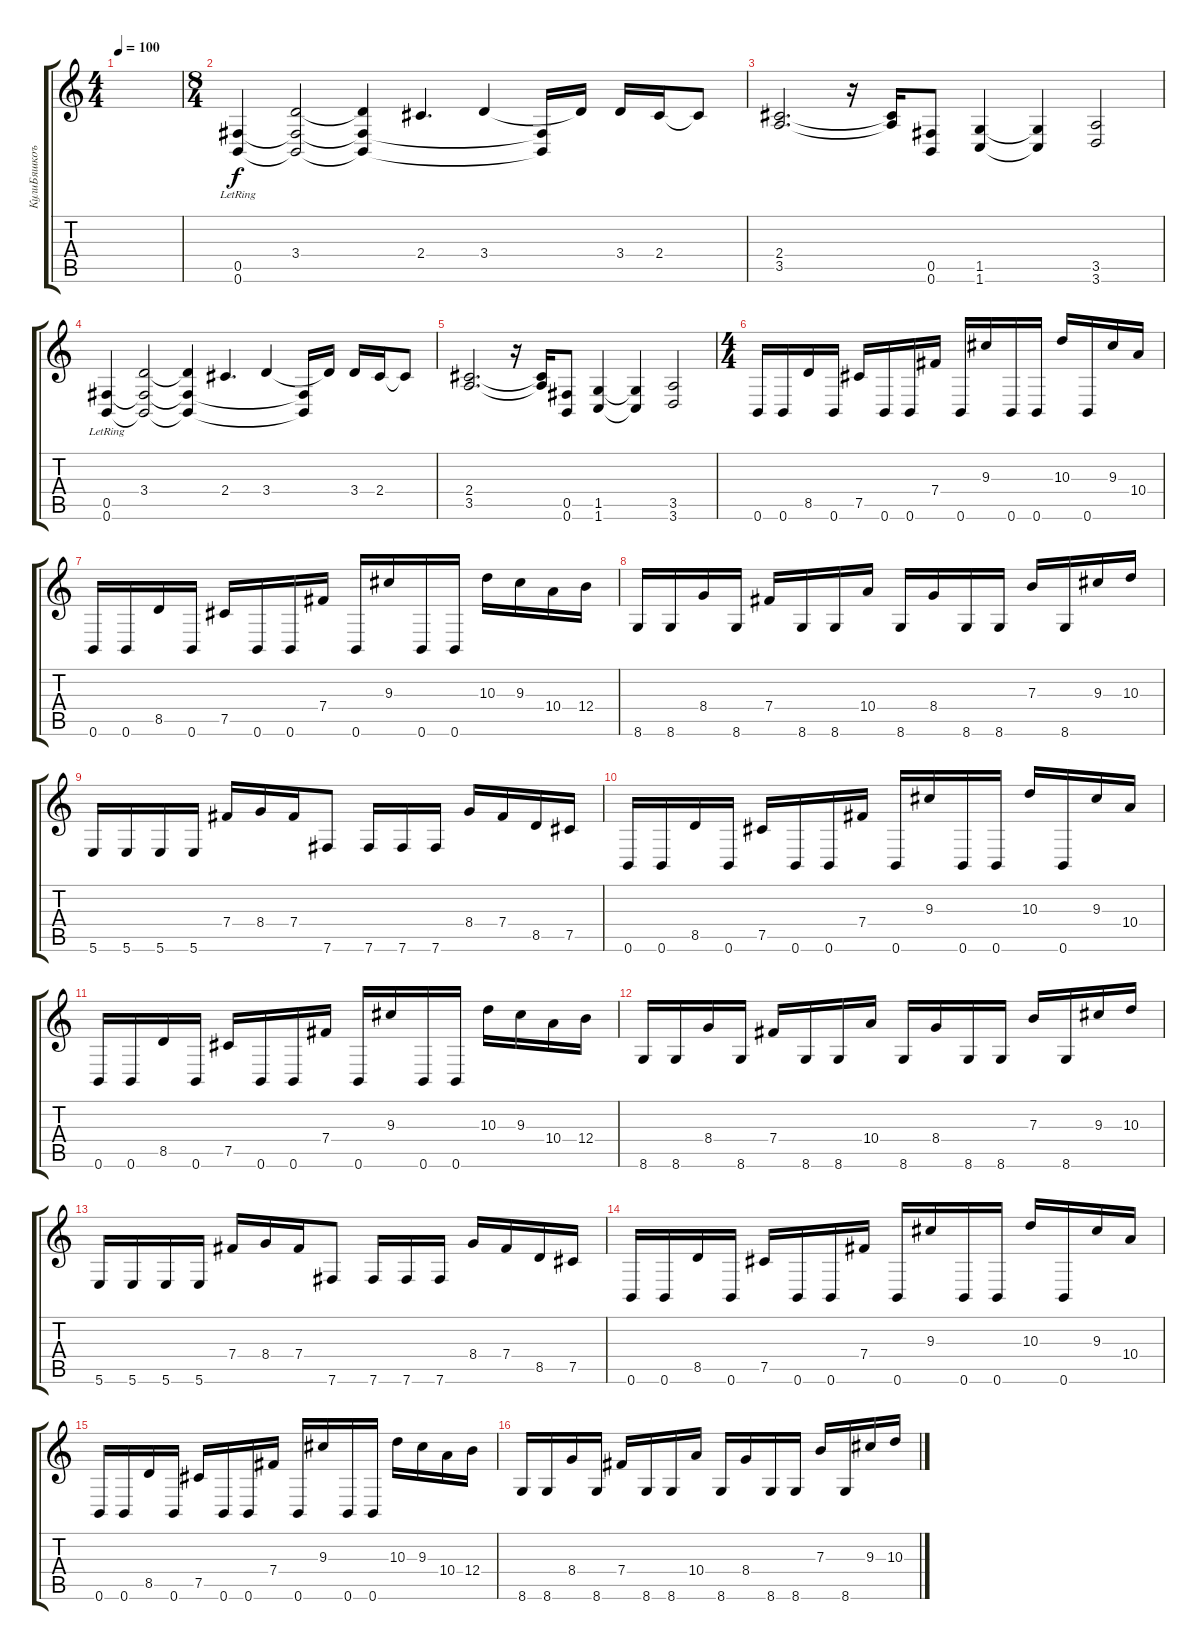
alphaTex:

\track ("КулиБяшкоъ" "КулиБяшкоъ") {instrument overdrivenguitar}
\staff {score tabs}
\tuning (Db4 Ab3 E3 B2 Gb2 B1) {hide}
\ts (4 4)
\tempo 100
\clef g2
\ks c
|
\ts (8 4)
(0.5{lr} 0.6{lr}).4 (3.4 0.5{t} 0.6{t}).2 (3.4{t} 0.5{t} 0.6{t}).4 2.4.4{d} 3.4.4 (0.5{t} 0.6{t}).16 3.4{t}.16 3.4.16 2.4.16 2.4{t}.8 |
(2.4 3.5).2{d} r.16 (2.4{t} 3.5{t}).16 (0.5 0.6).8 (1.5 1.6).4 (1.5{t} 1.6{t}).4 (3.5 3.6).2 |
(0.5{lr} 0.6{lr}).4 (3.4 0.5{t} 0.6{t}).2 (3.4{t} 0.5{t} 0.6{t}).4 2.4.4{d} 3.4.4 (0.5{t} 0.6{t}).16 3.4{t}.16 3.4.16 2.4.16 2.4{t}.8 |
(2.4 3.5).2{d} r.16 (2.4{t} 3.5{t}).16 (0.5 0.6).8 (1.5 1.6).4 (1.5{t} 1.6{t}).4 (3.5 3.6).2 |
\ts (4 4)
0.6.16 0.6.16 8.5.16 0.6.16 7.5.16 0.6.16 0.6.16 7.4.16 0.6.16 9.3.16 0.6.16 0.6.16 10.3.16 0.6.16 9.3.16 10.4.16 |
0.6.16 0.6.16 8.5.16 0.6.16 7.5.16 0.6.16 0.6.16 7.4.16 0.6.16 9.3.16 0.6.16 0.6.16 10.3.16 9.3.16 10.4.16 12.4.16 |
8.6.16 8.6.16 8.4.16 8.6.16 7.4.16 8.6.16 8.6.16 10.4.16 8.6.16 8.4.16 8.6.16 8.6.16 7.3.16 8.6.16 9.3.16 10.3.16 |
5.6.16 5.6.16 5.6.16 5.6.16 7.4.16 8.4.16 7.4.16 7.6.8 7.6.16 7.6.16 7.6.16 8.4.16 7.4.16 8.5.16 7.5.16 |
0.6.16 0.6.16 8.5.16 0.6.16 7.5.16 0.6.16 0.6.16 7.4.16 0.6.16 9.3.16 0.6.16 0.6.16 10.3.16 0.6.16 9.3.16 10.4.16 |
0.6.16 0.6.16 8.5.16 0.6.16 7.5.16 0.6.16 0.6.16 7.4.16 0.6.16 9.3.16 0.6.16 0.6.16 10.3.16 9.3.16 10.4.16 12.4.16 |
8.6.16 8.6.16 8.4.16 8.6.16 7.4.16 8.6.16 8.6.16 10.4.16 8.6.16 8.4.16 8.6.16 8.6.16 7.3.16 8.6.16 9.3.16 10.3.16 |
5.6.16 5.6.16 5.6.16 5.6.16 7.4.16 8.4.16 7.4.16 7.6.8 7.6.16 7.6.16 7.6.16 8.4.16 7.4.16 8.5.16 7.5.16 |
0.6.16 0.6.16 8.5.16 0.6.16 7.5.16 0.6.16 0.6.16 7.4.16 0.6.16 9.3.16 0.6.16 0.6.16 10.3.16 0.6.16 9.3.16 10.4.16 |
0.6.16 0.6.16 8.5.16 0.6.16 7.5.16 0.6.16 0.6.16 7.4.16 0.6.16 9.3.16 0.6.16 0.6.16 10.3.16 9.3.16 10.4.16 12.4.16 |
8.6.16 8.6.16 8.4.16 8.6.16 7.4.16 8.6.16 8.6.16 10.4.16 8.6.16 8.4.16 8.6.16 8.6.16 7.3.16 8.6.16 9.3.16 10.3.16
